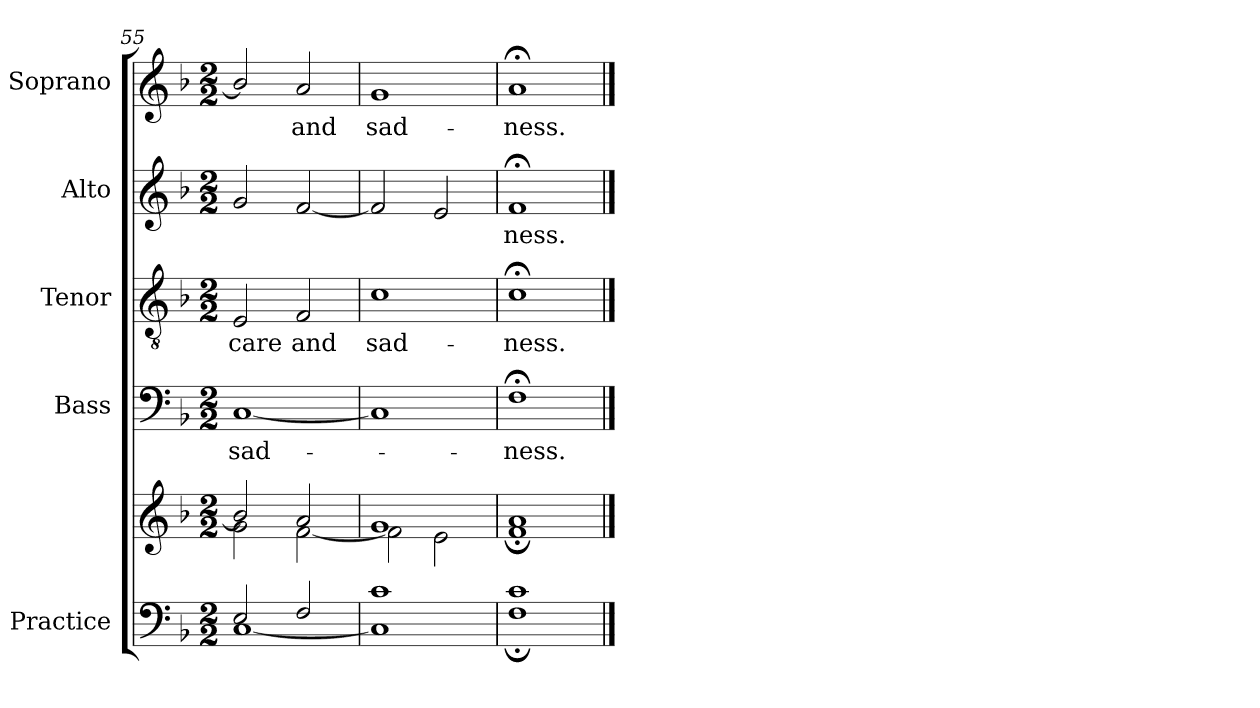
**kern	**kern	**kern	**text	**kern	**text	**kern	**text	**kern	**text
*part5	*part5	*part4	*part4	*part3	*part3	*part2	*part2	*part1	*part1
*staff6	*staff5	*staff4	*staff4	*staff3	*staff3	*staff2	*staff2	*staff1	*staff1
*I"Practice	*	*I"Bass	*	*I"Tenor	*	*I"Alto	*	*I"Soprano	*
*	*	*I'B	*	*I'T	*	*I'A	*	*I'S	*
*clefF4	*clefG2	*clefF4	*	*clefGv2	*	*clefG2	*	*clefG2	*
*k[b-]	*k[b-]	*k[b-]	*	*k[b-]	*	*k[b-]	*	*k[b-]	*
*F:	*F:	*F:	*	*F:	*	*F:	*	*F:	*
*M2/2	*M2/2	*M2/2	*	*M2/2	*	*M2/2	*	*M2/2	*
=55	=55	=55	=55	=55	=55	=55	=55	=55	=55
*^	*^	*	*	*	*	*	*	*	*
!	!	!	!	!	!LO:LY:b	!	!LO:LY:b	!	!	!	!
2E/	[1C	2b-/]	2g	[1C	sad-	2E	care	2g	.	2b-/]	.
!	!	!	!	!	!	!	!LO:LY:b	!	!	!	!LO:LY:b
2F/	.	2a	[2f	.	.	2F	and	[2f	.	2a	and
=56	=56	=56	=56	=56	=56	=56	=56	=56	=56	=56	=56
!	!	!	!	!	!	!	!LO:LY:b	!	!	!	!LO:LY:b
1c	1C]	1g	2f\]	1C]	.	1c	sad-	2f]	.	1g	sad-
.	.	.	2e\	.	.	.	.	2e	.	.	.
=57	=57	=57	=57	=57	=57	=57	=57	=57	=57	=57	=57
!	!	!	!	!	!LO:LY:b	!	!LO:LY:b	!	!LO:LY:b	!	!LO:LY:b
1c	1F;	1a	1f;<	1F;<	ness.	1c;<	-ness.	1f;<	ness.	1a;<	-ness.
*v	*v	*	*	*	*	*	*	*	*	*	*
*	*v	*v	*	*	*	*	*	*	*	*
==	==	==	==	==	==	==	==	==	==
*-	*-	*-	*-	*-	*-	*-	*-	*-	*-
